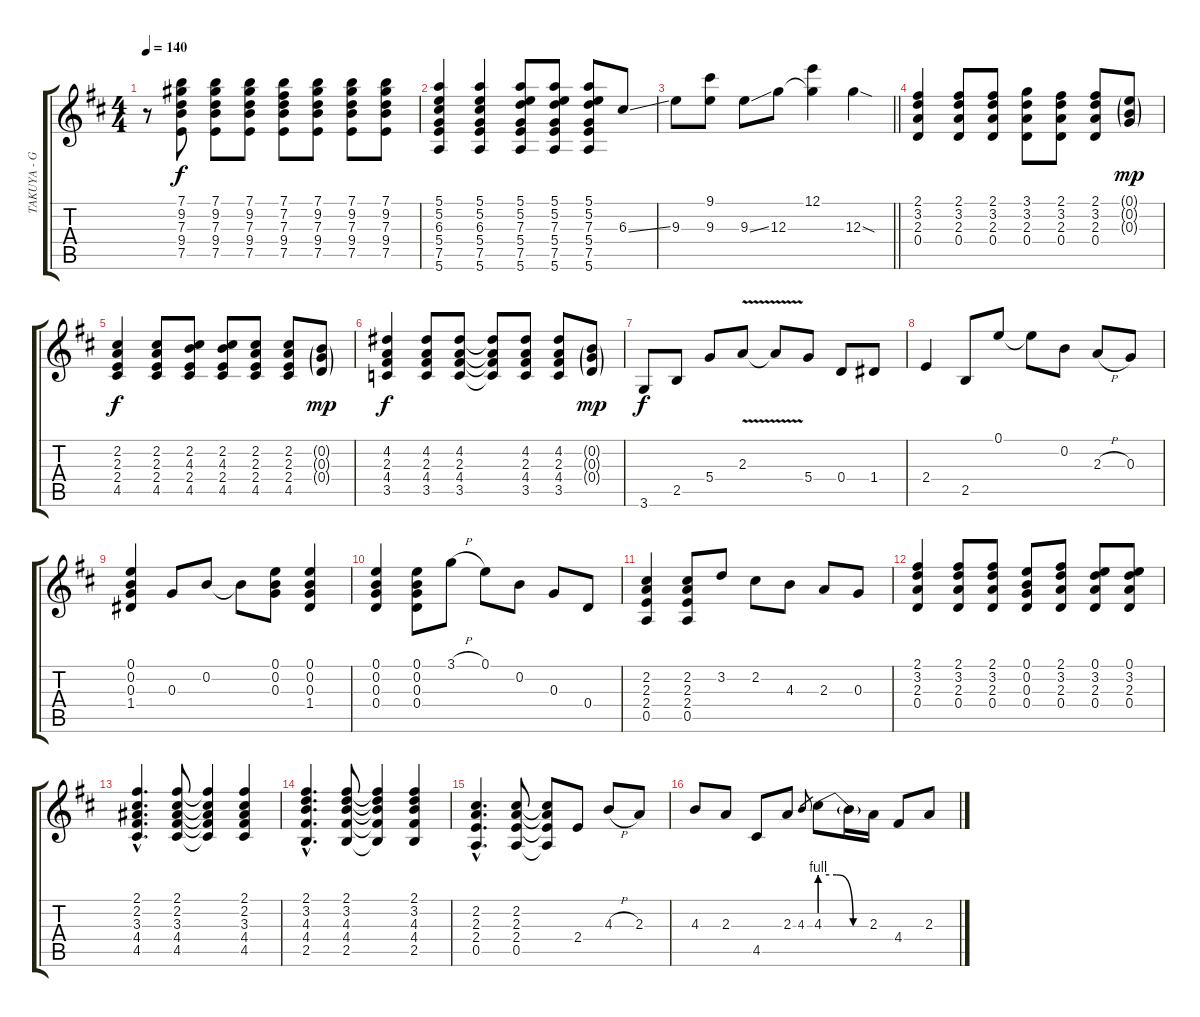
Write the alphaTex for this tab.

\track ("TAKUYA - Guitar 1" "TAKUYA - G") {instrument overdrivenguitar}
\staff {score tabs}
\tuning (E4 B3 G3 D3 A2 E2) {hide}
\ts (4 4)
\tempo 140
\clef g2
\ks d
r.8{dy f} (7.1 9.2 7.3 9.4 7.5).8 (7.1 9.2 7.3 9.4 7.5).8 (7.1 9.2 7.3 9.4 7.5).8 (7.1 7.2 7.3 9.4 7.5).8 (7.1 9.2 7.3 9.4 7.5).8 (7.1 9.2 7.3 9.4 7.5).8 (7.1 9.2 7.3 9.4 7.5).8 |
(5.1 5.2 6.3 5.4 7.5 5.6).4 (5.1 5.2 6.3 5.4 7.5 5.6).4 (5.1 5.2 7.3 5.4 7.5 5.6).8 (5.1 5.2 7.3 5.4 7.5 5.6).8 (5.1 5.2 7.3 5.4 7.5 5.6).8 6.3{ss}.8 |
\barLineRight lightlight
9.3.8 (9.1 9.3).8 9.3{ss}.8 12.3.8 (12.1 12.3{t}).4 12.3{sod}.4 |
(2.1 3.2 2.3 0.4).4{volume 13} (2.1 3.2 2.3 0.4).8 (2.1 3.2 2.3 0.4).8 (3.1 3.2 2.3 0.4).8 (2.1 3.2 2.3 0.4).8 (2.1 3.2 2.3 0.4).8 (0.1{g} 0.2{g} 0.3{g}).8{dy mp} |
(2.2 2.3 2.4 4.5).4{dy f} (2.2 2.3 2.4 4.5).8 (2.2 4.3 2.4 4.5).8 (2.2 4.3 2.4 4.5).8 (2.2 2.3 2.4 4.5).8 (2.2 2.3 2.4 4.5).8 (0.2{g} 0.3{g} 0.4{g}).8{dy mp} |
(4.2 2.3 4.4 3.5).4{dy f} (4.2 2.3 4.4 3.5).8 (4.2 2.3 4.4 3.5).8 (4.2{t} 2.3{t} 4.4{t} 3.5{t}).8 (4.2 2.3 4.4 3.5).8 (4.2 2.3 4.4 3.5).8 (0.2{g} 0.3{g} 0.4{g}).8{dy mp} |
3.6.8{dy f volume 16} 2.5.8 5.4.8 2.3{v}.8 2.3{t}.8 5.4.8 0.4.8 1.4.8 |
2.4.4 2.5.8 0.1.8 0.1{t}.8 0.2.8 2.3{h}.8 0.3.8 |
(0.1 0.2 0.3 1.4).4{volume 13} 0.3.8 0.2.8 0.2{t}.8 (0.1 0.2 0.3).8 (0.1 0.2 0.3 1.4).4 |
(0.1 0.2 0.3 0.4).4 (0.1 0.2 0.3 0.4).8 3.1{h}.8 0.1.8 0.2.8 0.3.8 0.4.8 |
(2.2 2.3 2.4 0.5).4 (2.2 2.3 2.4 0.5).8 3.2.8 2.2.8 4.3.8 2.3.8 0.3.8 |
(2.1 3.2 2.3 0.4).4 (2.1 3.2 2.3 0.4).8 (2.1 3.2 2.3 0.4).8 (0.1 0.2 0.3 0.4).8 (2.1 3.2 2.3 0.4).8 (0.1 3.2 2.3 0.4).8 (0.1 3.2 2.3 0.4).8 |
(2.1{hac} 2.2{hac} 3.3{hac} 4.4{hac} 4.5{hac}).4{d} (2.1 2.2 3.3 4.4 4.5).8 (2.1{t} 2.2{t} 3.3{t} 4.4{t} 4.5{t}).4 (2.1 2.2 3.3 4.4 4.5).4 |
(2.1{hac} 3.2{hac} 4.3{hac} 4.4{hac} 2.5{hac}).4{d} (2.1 3.2 4.3 4.4 2.5).8 (2.1{t} 3.2{t} 4.3{t} 4.4{t} 2.5{t}).4 (2.1 3.2 4.3 4.4 2.5).4 |
(2.2{hac} 2.3{hac} 2.4{hac} 0.5{hac}).4{d} (2.2 2.3 2.4 0.5).8 (2.2{t} 2.3{t} 2.4{t} 0.5{t}).8 2.4.8{volume 16} 4.3{h}.8 2.3.8 |
4.3.8 2.3.8 4.5.8 2.3.8 4.3.8{gr} 4.3{be (custom 0 4 20 4 40 0 60 0)}.8 4.3{t}.16 2.3.16 4.4.8 2.3.8
